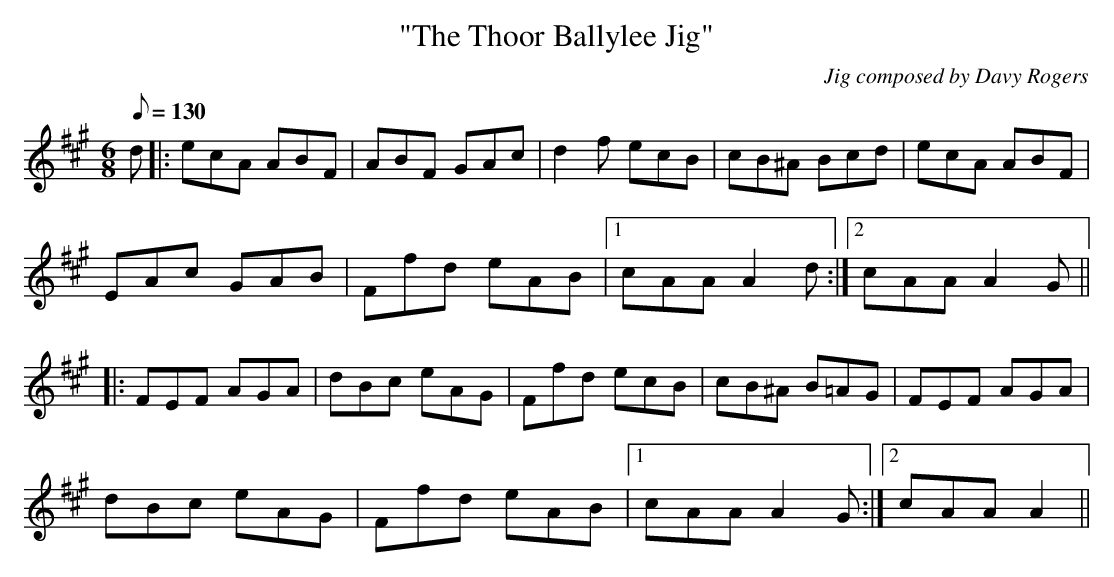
X:1
T:"The Thoor Ballylee Jig"
C:Jig composed by Davy Rogers
L:1/8
Q:130
K:A
M:6/8
d |: ecA ABF | ABF GAc | d2f ecB | cB^A Bcd | ecA ABF |
EAc GAB | Ffd eAB |1 cAA A2d :|2 cAA A2G ||:
FEF AGA | dBc eAG | Ffd ecB | cB^A B=AG | FEF AGA |
dBc eAG | Ffd eAB |1 cAA A2G :|2 cAA A2 ||
